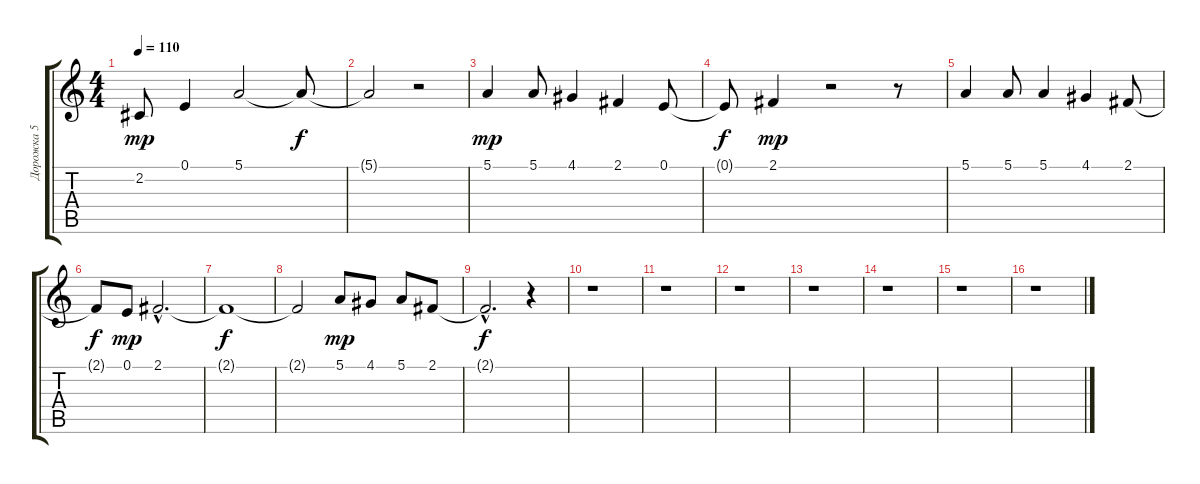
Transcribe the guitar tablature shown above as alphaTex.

\track ("Дорожка 5" "Дорожка 5") {instrument tenorsax}
\staff {score tabs}
\tuning (E4 B3 G3 D3 A2 E2) {hide}
\ts (4 4)
\tempo 110
\clef g2
\ks c
2.2.8{dy mp} 0.1.4 5.1.2 5.1{t}.8{dy f} |
5.1{t}.2 r.2 |
5.1.4{dy mp} 5.1.8 4.1.4 2.1.4 0.1.8 |
0.1{t}.8{dy f} 2.1.4{dy mp} r.2 r.8 |
5.1.4 5.1.8 5.1.4 4.1.4 2.1.8 |
2.1{t}.8{dy f} 0.1.8{dy mp} 2.1{hac}.2{d} |
2.1{t}.1{dy f} |
2.1{t}.2 5.1.8{dy mp} 4.1.8 5.1.8 2.1.8 |
2.1{hac t}.2{d dy f} r.4 |
r.1 |
r.1 |
r.1 |
r.1 |
r.1 |
r.1 |
r.1
